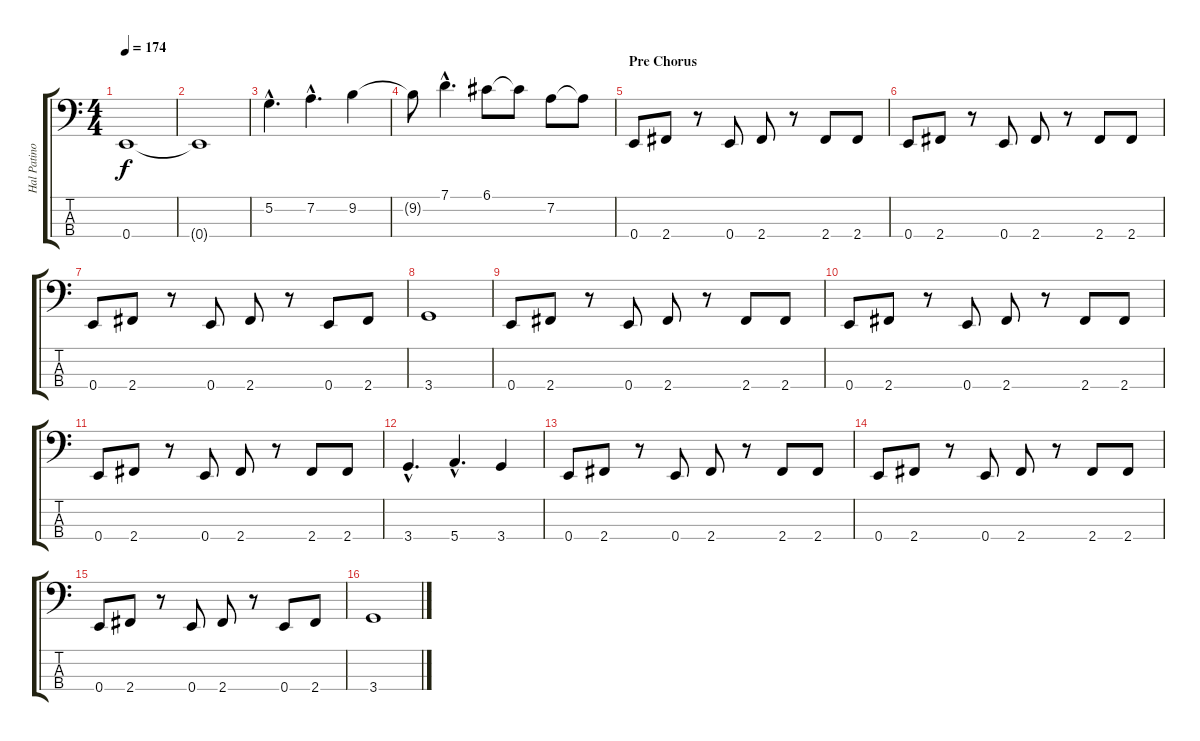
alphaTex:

\track ("Hal Patino" "Hal Patino") {instrument electricbassfinger}
\staff {score tabs}
\tuning (G2 D2 A1 E1) {hide}
\ts (4 4)
\tempo 174
\clef f4
\ks c
0.4.1{dy f} |
0.4{t}.1 |
5.2{hac}.4{d} 7.2{hac}.4{d} 9.2.4 |
9.2{t}.8 7.1{hac}.4{d} 6.1.8 6.1{t}.8 7.2.8 7.2{t}.8 |
\section ("" "Pre Chorus")
0.4.8 2.4.8 r.8 0.4.8 2.4.8 r.8 2.4.8 2.4.8 |
0.4.8 2.4.8 r.8 0.4.8 2.4.8 r.8 2.4.8 2.4.8 |
0.4.8 2.4.8 r.8 0.4.8 2.4.8 r.8 0.4.8 2.4.8 |
3.4.1 |
0.4.8 2.4.8 r.8 0.4.8 2.4.8 r.8 2.4.8 2.4.8 |
0.4.8 2.4.8 r.8 0.4.8 2.4.8 r.8 2.4.8 2.4.8 |
0.4.8 2.4.8 r.8 0.4.8 2.4.8 r.8 2.4.8 2.4.8 |
3.4{hac}.4{d} 5.4{hac}.4{d} 3.4.4 |
0.4.8 2.4.8 r.8 0.4.8 2.4.8 r.8 2.4.8 2.4.8 |
0.4.8 2.4.8 r.8 0.4.8 2.4.8 r.8 2.4.8 2.4.8 |
0.4.8 2.4.8 r.8 0.4.8 2.4.8 r.8 0.4.8 2.4.8 |
3.4.1
